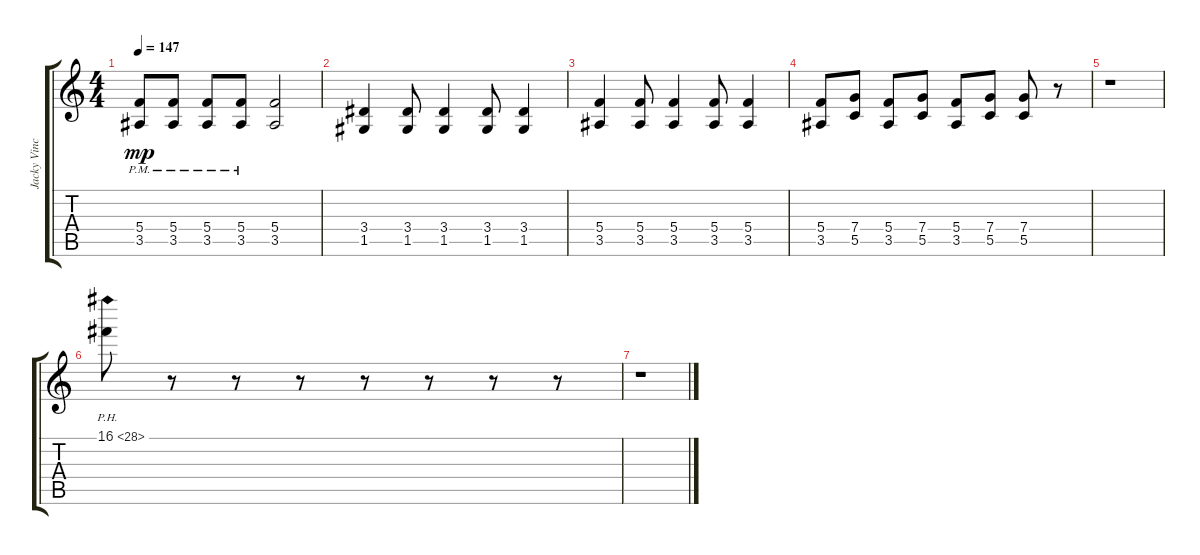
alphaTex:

\track ("Jacky Vincent - Lead" "Jacky Vinc") {instrument distortionguitar}
\staff {score tabs}
\tuning (D4 A3 F3 C3 G2 C2) {hide}
\ts (4 4)
\tempo 147
\clef g2
\ks c
(5.4{pm} 3.5{pm}).8{dy mp} (5.4{pm} 3.5{pm}).8 (5.4{pm} 3.5{pm}).8 (5.4{pm} 3.5{pm}).8 (5.4 3.5).2 |
(3.4 1.5).4 (3.4 1.5).8 (3.4 1.5).4 (3.4 1.5).8 (3.4 1.5).4 |
(5.4 3.5).4 (5.4 3.5).8 (5.4 3.5).4 (5.4 3.5).8 (5.4 3.5).4 |
(5.4 3.5).8 (7.4 5.5).8 (5.4 3.5).8 (7.4 5.5).8 (5.4 3.5).8 (7.4 5.5).8 (7.4 5.5).8 r.8 |
r.1 |
16.1{ph 12}.8 r.8 r.8 r.8 r.8 r.8 r.8 r.8 |
r.1
